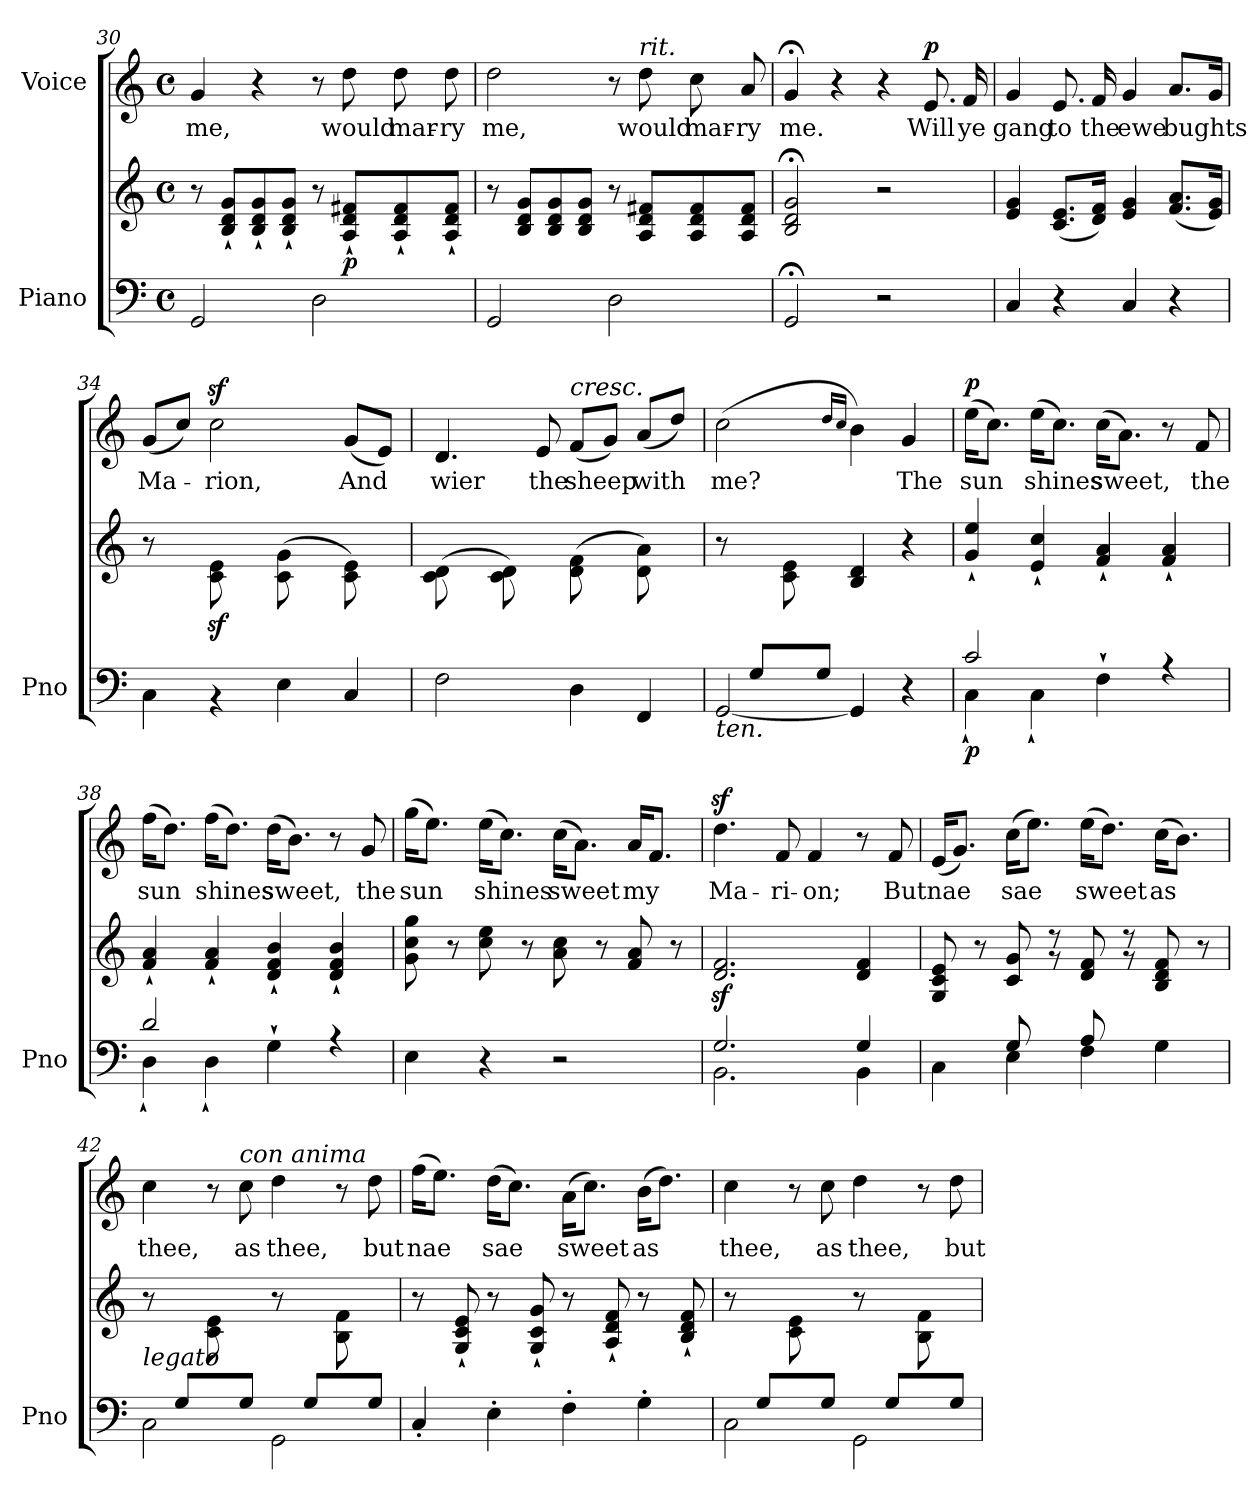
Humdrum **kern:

**kern	**kern	**dynam	**kern	**text	**dynam
*part2	*part2	*part2	*part1	*part1	*part1
*staff3	*staff2	*staff2/3	*staff1	*staff1	*staff1
*I"Piano	*	*	*I"Voice	*	*
*I'Pno	*	*	*	*	*
*clefF4	*clefG2	*	*clefG2	*	*
*k[]	*k[]	*	*k[]	*	*
*M4/4	*M4/4	*	*M4/4	*	*
*met(c)	*met(c)	*	*met(c)	*	*
=30	=30	=30	=30	=30	=30
!	!	!	!	!LO:LY:b	!
2GG/	8r	.	4g/	me,	.
.	8B/` 8d/` 8g/`L	.	.	.	.
.	8B/` 8d/` 8g/`	.	4r	.	.
.	8B/` 8d/` 8g/`J	.	.	.	.
2D\	8r	.	8r	.	.
!	!	!LO:DY:b	!	!LO:LY:b	!
.	8A/` 8d/` 8f#X/`L	p	8dd\	would	.
!	!	!	!	!LO:LY:b	!
.	8A/` 8d/` 8f#/`	.	8dd\	mar-	.
!	!	!	!	!LO:LY:b	!
.	8A/` 8d/` 8f#/`J	.	8dd\	-ry	.
!!LO:LB:g=z
=31	=31	=31	=31	=31	=31
!	!	!	!	!LO:LY:b	!
2GG/	8r	.	2dd\	me,	.
.	8B/ 8d/ 8g/L	.	.	.	.
.	8B/ 8d/ 8g/	.	.	.	.
.	8B/ 8d/ 8g/J	.	.	.	.
2D\	8r	.	8r	.	.
!	!	!	!LO:TX:a:i:t=rit.	!	!
!	!	!	!	!LO:LY:b	!
.	8A/ 8d/ 8f#X/L	.	8dd\	would	.
!	!	!	!	!LO:LY:b	!
.	8A/ 8d/ 8f#/	.	8cc\	mar-	.
!	!	!	!	!LO:LY:b	!
.	8A/ 8d/ 8f#/J	.	8a/	-ry	.
=32	=32	=32	=32	=32	=32
!	!	!	!	!LO:LY:b	!
2GG;</	2B/;< 2d/;< 2g/;<	.	4g;/	me.	.
.	.	.	4r	.	.
2r	2r	.	4r	.	.
!	!	!	!	!LO:LY:b	!LO:DY:a
.	.	.	8.e/	Will	p
!	!	!	!	!LO:LY:b	!
.	.	.	16f/	ye	.
=33	=33	=33	=33	=33	=33
!	!	!	!	!LO:LY:b	!
4C/	4e/ 4g/	.	4g/	gang	.
!	!	!	!	!LO:LY:b	!
4r	(<8.c/ 8.e/L	.	8.e/	to	.
!	!	!	!	!LO:LY:b	!
.	16d/ 16f/Jk)	.	16f/	the	.
!	!	!	!	!LO:LY:b	!
4C/	4e/ 4g/	.	4g/	ewe	.
!	!	!	!	!LO:LY:b	!
4r	(<8.f/ 8.a/L	.	8.a/L	bughts	.
.	16e/ 16g/Jk)	.	16g/Jk	.	.
=34	=34	=34	=34	=34	=34
*^	*	*	*	*	*
!	!	!	!	!	!LO:LY:b	!
8ryy	4C\	8r	.	(>8g/L	Ma-	.
8G/L	.	8ryy	.	8cc/J)	.	.
!	!	!	!	!	!LO:LY:b	!
8ryy	4r	8c\z> 8e\z>	.	2ccz>\	-rion,	.
8G/J	.	8ryy	.	.	.	.
8ryy	4E\	(>8c\ 8g\L	.	.	.	.
8G/	.	8ryy	.	.	.	.
!	!	!	!	!	!LO:LY:b	!
8ryy	4C/	8c\ 8e\)	.	(<8g/L	And	.
8G/J	.	8ryy	.	8e/J)	.	.
=35	=35	=35	=35	=35	=35	=35
!	!	!	!	!	!LO:LY:b	!
8ryy	2F\	(>8c\ 8d\L	.	4.d/	wier	.
8A/	.	8ryy	.	.	.	.
8ryy	.	8c\ 8d\)	.	.	.	.
!	!	!	!	!	!LO:LY:b	!
8A/J	.	8ryy	.	8e/	the	.
!	!	!	!	!LO:TX:a:i:t=cresc.	!	!
!	!	!	!	!	!LO:LY:b	!
8ryy	4D\	(>8d\ 8f\L	.	(<8f/L	sheep	.
8A/	.	8ryy	.	8g/J)	.	.
!	!	!	!	!	!LO:LY:b	!
8ryy	4FF/	8d\ 8a\)	.	(<8a/L	with	.
8A/J	.	8ryy	.	8dd/J)	.	.
!!LO:LB:g=z
=36	=36	=36	=36	=36	=36	=36
!LO:TX:b:i:t=ten.	!	!	!	!	!	!
!	!	!	!	!	!LO:LY:b	!
8ryy	[2GG/	8r	.	(>2cc\	me?	.
8G/L	.	8ryy	.	.	.	.
8ryy	.	8c\ 8e\	.	.	.	.
8G/J	.	8ryy	.	.	.	.
.	.	.	.	16qdd/LL	.	.
.	.	.	.	16qcc/JJ	.	.
2ryy	4GG/]	4B/ 4d/	.	4b\)	.	.
!	!	!	!	!	!LO:LY:b	!
.	4r	4r	.	4g/	The	.
=37	=37	=37	=37	=37	=37	=37
!	!	!	!LO:DY:b=2	!	!LO:LY:b	!LO:DY:a
2c/	4C`\	4g/` 4ee/`	p	(>16ee\KL	sun	p
.	.	.	.	8.cc\J)	.	.
!	!	!	!	!	!LO:LY:b	!
.	4C`\	4e/` 4cc/`	.	(>16ee\KL	shines	.
.	.	.	.	8.cc\J)	.	.
!	!	!	!	!	!LO:LY:b	!
2ryy	4F`\	4f/` 4a/`	.	(>16cc\KL	sweet,	.
.	.	.	.	8.a\J)	.	.
.	4rA	4f/` 4a/`	.	8r	.	.
!	!	!	!	!	!LO:LY:b	!
.	.	.	.	8f/	the	.
=38	=38	=38	=38	=38	=38	=38
!	!	!	!	!	!LO:LY:b	!
2d/	4D`\	4f/` 4a/`	.	(>16ff\KL	sun	.
.	.	.	.	8.dd\J)	.	.
!	!	!	!	!	!LO:LY:b	!
.	4D`\	4f/` 4a/`	.	(>16ff\KL	shines	.
.	.	.	.	8.dd\J)	.	.
!	!	!	!	!	!LO:LY:b	!
2ryy	4G`\	4d/` 4f/` 4b/`	.	(>16dd\KL	sweet,	.
.	.	.	.	8.b\J)	.	.
.	4rA	4d/` 4f/` 4b/`	.	8r	.	.
!	!	!	!	!	!LO:LY:b	!
.	.	.	.	8g/	the	.
*v	*v	*	*	*	*	*
=39	=39	=39	=39	=39	=39
!	!	!	!	!LO:LY:b	!
4E\	8g\ 8cc\ 8gg\	.	(>16gg\KL	sun	.
.	.	.	8.ee\J)	.	.
.	8r	.	.	.	.
!	!	!	!	!LO:LY:b	!
4r	8cc\ 8ee\	.	(>16ee\KL	shines	.
.	.	.	8.cc\J)	.	.
.	8r	.	.	.	.
!	!	!	!	!LO:LY:b	!
2r	8a\ 8cc\	.	(>16cc\KL	sweet	.
.	.	.	8.a\J)	.	.
.	8r	.	.	.	.
!	!	!	!	!LO:LY:b	!
.	8f/ 8a/	.	16a/KL	my	.
.	.	.	8.f/J	.	.
.	8r	.	.	.	.
=40	=40	=40	=40	=40	=40
*^	*	*	*	*	*
!	!	!	!	!	!LO:LY:b	!
2.G/	2.BB\	2.d/z> 2.f/z>	.	4.ddz>\	Ma-	.
!	!	!	!	!	!LO:LY:b	!
.	.	.	.	8f/	-ri-	.
!	!	!	!	!	!LO:LY:b	!
.	.	.	.	4f/	-on;	.
4G/	4BB\	4d/ 4f/	.	8r	.	.
!	!	!	!	!	!LO:LY:b	!
.	.	.	.	8f/	But	.
!!LO:PB:g=z
=41	=41	=41	=41	=41	=41	=41
*	*	*^	*	*	*	*
!	!	!	!	!	!	!LO:LY:b	!
4ryy	4C\	8G/ 8c/ 8e/	4ryy	.	(<16e/KL	nae	.
.	.	.	.	.	8.g/J)	.	.
.	.	8r	.	.	.	.	.
!	!	!	!	!	!	!LO:LY:b	!
8G/	4E\	8c/ 8g/	8ryy	.	(>16cc\KL	sae	.
.	.	.	.	.	8.ee\J)	.	.
8ryy	.	8r	8r	.	.	.	.
!	!	!	!	!	!	!LO:LY:b	!
8A/	4F\	8d/ 8f/	8ryy	.	(>16ee\KL	sweet	.
.	.	.	.	.	8.dd\J)	.	.
4.ryy	.	8r	8r	.	.	.	.
!	!	!	!	!	!	!LO:LY:b	!
.	4G\	8B/ 8d/ 8f/	4ryy	.	(>16cc\KL	as	.
.	.	.	.	.	8.b\J)	.	.
.	.	8r	.	.	.	.	.
*	*	*v	*v	*	*	*	*
=42	=42	=42	=42	=42	=42	=42
!LO:TX:a:i:t=legato	!	!	!	!	!	!
!	!	!	!	!	!LO:LY:b	!
8ryy	2C\	8r	.	4cc\	thee,	.
8G/L	.	8ryy	.	.	.	.
8ryy	.	8c\ 8e\	.	8r	.	.
!	!	!	!	!LO:TX:a:i:t=con anima	!	!
!	!	!	!	!	!LO:LY:b	!
8G/J	.	8ryy	.	8cc\	as	.
!	!	!	!	!	!LO:LY:b	!
8ryy	2GG\	8r	.	4dd\	thee,	.
8G/L	.	8ryy	.	.	.	.
8ryy	.	8B\ 8f\	.	8r	.	.
!	!	!	!	!	!LO:LY:b	!
8G/J	.	8ryy	.	8dd\	but	.
*v	*v	*	*	*	*	*
=43	=43	=43	=43	=43	=43
!	!	!	!	!LO:LY:b	!
4C'/	8r	.	(>16ff\KL	nae	.
.	.	.	8.ee\J)	.	.
.	8G/` 8c/` 8e/`	.	.	.	.
!	!	!	!	!LO:LY:b	!
4E'\	8r	.	(>16dd\KL	sae	.
.	.	.	8.cc\J)	.	.
.	8G/` 8c/` 8g/`	.	.	.	.
!	!	!	!	!LO:LY:b	!
4F'\	8r	.	(>16a\KL	sweet	.
.	.	.	8.cc\J)	.	.
.	8A/` 8d/` 8f/`	.	.	.	.
!	!	!	!	!LO:LY:b	!
4G'\	8r	.	(>16b\KL	as	.
.	.	.	8.dd\J)	.	.
.	8B/` 8d/` 8f/`	.	.	.	.
=44	=44	=44	=44	=44	=44
*^	*	*	*	*	*
!	!	!	!	!	!LO:LY:b	!
8ryy	2C\	8r	.	4cc\	thee,	.
8G/L	.	8ryy	.	.	.	.
8ryy	.	8c\ 8e\	.	8r	.	.
!	!	!	!	!	!LO:LY:b	!
8G/J	.	8ryy	.	8cc\	as	.
!	!	!	!	!	!LO:LY:b	!
8ryy	2GG\	8r	.	4dd\	thee,	.
8G/L	.	8ryy	.	.	.	.
8ryy	.	8B\ 8f\	.	8r	.	.
!	!	!	!	!	!LO:LY:b	!
8G/J	.	8ryy	.	8dd\	but	.
*v	*v	*	*	*	*	*
=	=	=	=	=	=
*-	*-	*-	*-	*-	*-
